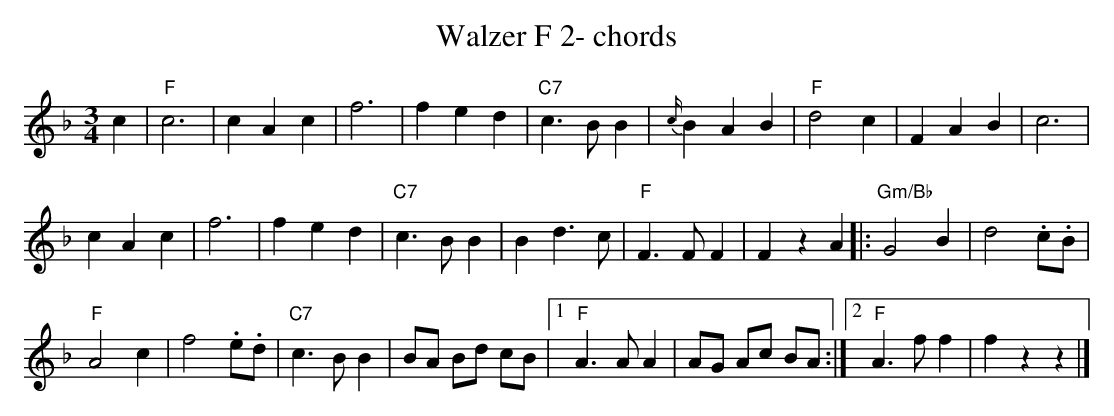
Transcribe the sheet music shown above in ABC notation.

X:1
T:Walzer F 2- chords
M:3/4
L:1/4
K:Fmaj%%MIDI gchordon
c | "F"c3 | cAc | f3 | fed | "C7"c>BB | {c/2}BAB | "F"d2c | FAB | c3 |
cAc | f3 | fed | "C7"c>BB | Bd>c | "F"F>FF | FzA |: "Gm/Bb"G2B | d2 .c/2.B/2 |
"F"A2c | f2 .e/2.d/2 | "C7"c>BB | B/2A/2 B/2d/2 c/2B/2 |1 "F"A>AA | A/2G/2 A/2c/2 B/2A/2 :|2 "F"A>ff | fzz |]
